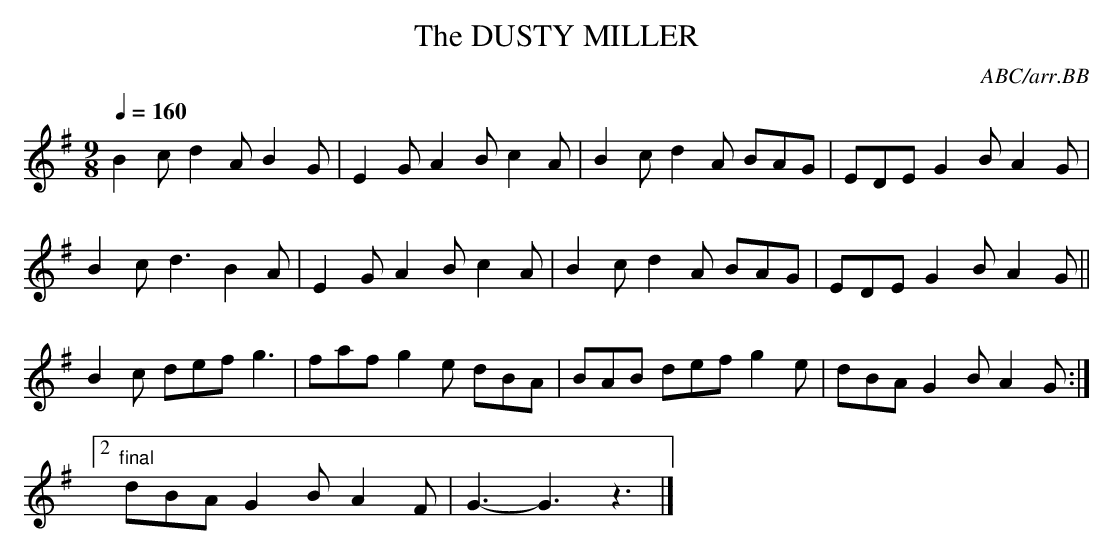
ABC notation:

X:1
T:DUSTY MILLER, The
C:ABC/arr.BB
L:1/8
M:9/8
Q:1/4=160
K:G
B2c d2A B2G|E2G A2B c2A|B2c d2A BAG|EDE G2B A2G|
B2c d3 B2A|E2G A2B c2A|B2c d2A BAG|EDE G2B A2G||
B2c def g3|faf g2e dBA|BAB def g2e|dBA G2B A2G:|
[2 "final" dBA G2B A2F|G3-G3z3|]
